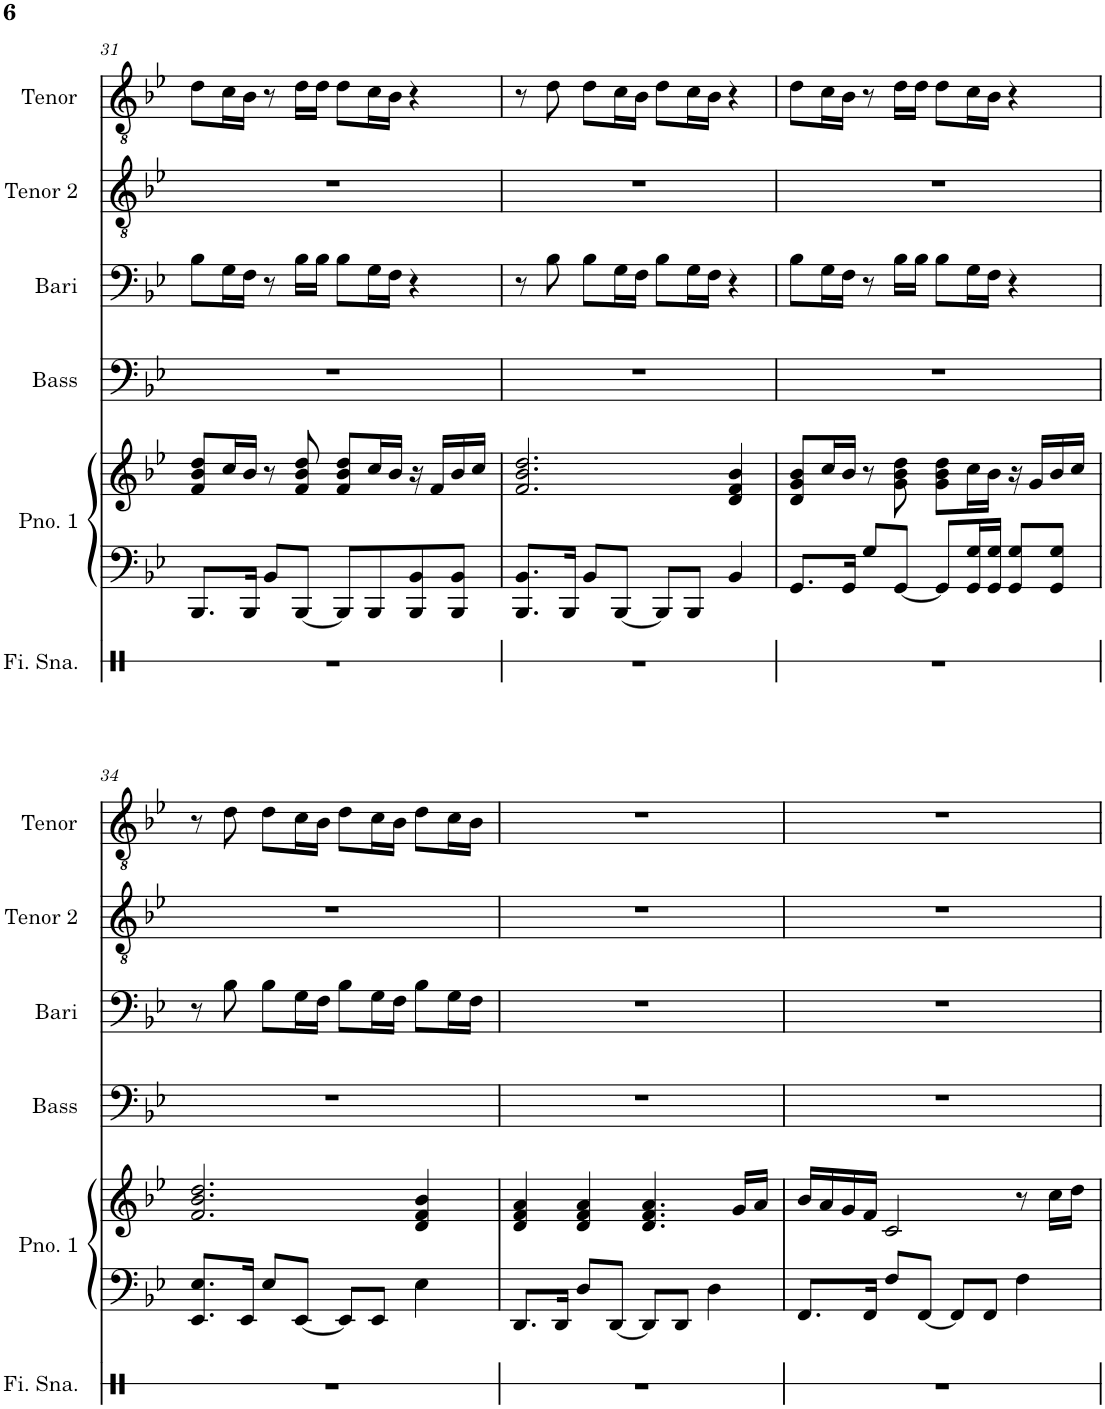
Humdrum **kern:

**kern	**kern	**kern	**kern	**kern	**kern	**kern
*part6	*part5	*part5	*part4	*part3	*part2	*part1
*staff7	*staff6	*staff5	*staff4	*staff3	*staff2	*staff1
*I"Finger Snap	*I"Piano 1	*	*I"Bass	*I"Baritone	*I"Tenor 2	*I"Tenor
*I'Fi. Sna.	*I'Pno. 1	*	*I'Bass	*I'Bari	*I'Tenor 2	*I'Tenor
!!LO:PB:g=z
*clefX	*clefF4	*clefG2	*clefF4	*clefF4	*clefGv2	*clefGv2
*k[]	*k[b-e-]	*k[b-e-]	*k[b-e-]	*k[b-e-]	*k[b-e-]	*k[b-e-]
*M4/4	*M4/4	*M4/4	*M4/4	*M4/4	*M4/4	*M4/4
=31	=31	=31	=31	=31	=31	=31
1r	8.BBB-/L	8f/ 8b-/ 8dd/L	1r	8B-\L	1r	8d\L
.	.	16cc/L	.	16G\L	.	16c\L
.	16BBB-/Jk	16b-/JJ	.	16F\JJ	.	16B-\JJ
.	8BB-/L	8r	.	8r	.	8r
.	[8BBB-/J	8f/ 8b-/ 8dd/	.	16B-\LL	.	16d\LL
.	.	.	.	16B-\JJ	.	16d\JJ
.	8BBB-/L]	8f/ 8b-/ 8dd/L	.	8B-\L	.	8d\L
.	8BBB-/	16cc/L	.	16G\L	.	16c\L
.	.	16b-/JJ	.	16F\JJ	.	16B-\JJ
.	8BBB-/ 8BB-/	16r	.	4r	.	4r
.	.	16f/LL	.	.	.	.
.	8BBB-/ 8BB-/J	16b-/	.	.	.	.
.	.	16cc/JJ	.	.	.	.
=32	=32	=32	=32	=32	=32	=32
1r	8.BBB-/ 8.BB-/L	2.f/ 2.b-/ 2.dd/	1r	8r	1r	8r
.	.	.	.	8B-\	.	8d\
.	16BBB-/Jk	.	.	.	.	.
.	8BB-/L	.	.	8B-\L	.	8d\L
.	[8BBB-/J	.	.	16G\L	.	16c\L
.	.	.	.	16F\JJ	.	16B-\JJ
.	8BBB-/L]	.	.	8B-\L	.	8d\L
.	8BBB-/J	.	.	16G\L	.	16c\L
.	.	.	.	16F\JJ	.	16B-\JJ
.	4BB-/	4d/ 4f/ 4b-/	.	4r	.	4r
=33	=33	=33	=33	=33	=33	=33
1r	8.GG/L	8d/ 8g/ 8b-/L	1r	8B-\L	1r	8d\L
.	.	16cc/L	.	16G\L	.	16c\L
.	16GG/Jk	16b-/JJ	.	16F\JJ	.	16B-\JJ
.	8G/L	8r	.	8r	.	8r
.	[8GG/J	8g\ 8b-\ 8dd\	.	16B-\LL	.	16d\LL
.	.	.	.	16B-\JJ	.	16d\JJ
.	8GG/L]	8g\ 8b-\ 8dd\L	.	8B-\L	.	8d\L
.	16GG/ 16G/L	16cc\L	.	16G\L	.	16c\L
.	16GG/ 16G/JJ	16b-\JJ	.	16F\JJ	.	16B-\JJ
.	8GG/ 8G/L	16r	.	4r	.	4r
.	.	16g/LL	.	.	.	.
.	8GG/ 8G/J	16b-/	.	.	.	.
.	.	16cc/JJ	.	.	.	.
!!LO:LB:g=z
=34	=34	=34	=34	=34	=34	=34
1r	8.EE-/ 8.E-/L	2.f/ 2.b-/ 2.dd/	1r	8r	1r	8r
.	.	.	.	8B-\	.	8d\
.	16EE-/Jk	.	.	.	.	.
.	8E-/L	.	.	8B-\L	.	8d\L
.	[8EE-/J	.	.	16G\L	.	16c\L
.	.	.	.	16F\JJ	.	16B-\JJ
.	8EE-/L]	.	.	8B-\L	.	8d\L
.	8EE-/J	.	.	16G\L	.	16c\L
.	.	.	.	16F\JJ	.	16B-\JJ
.	4E-\	4d/ 4f/ 4b-/	.	8B-\L	.	8d\L
.	.	.	.	16G\L	.	16c\L
.	.	.	.	16F\JJ	.	16B-\JJ
=35	=35	=35	=35	=35	=35	=35
1r	8.DD/L	4d/ 4f/ 4a/	1r	1r	1r	1r
.	16DD/Jk	.	.	.	.	.
.	8D/L	4d/ 4f/ 4a/	.	.	.	.
.	[8DD/J	.	.	.	.	.
.	8DD/L]	4.d/ 4.f/ 4.a/	.	.	.	.
.	8DD/J	.	.	.	.	.
.	4D\	.	.	.	.	.
.	.	16g/LL	.	.	.	.
.	.	16a/JJ	.	.	.	.
=36	=36	=36	=36	=36	=36	=36
1r	8.FF/L	16b-/LL	1r	1r	1r	1r
.	.	16a/	.	.	.	.
.	.	16g/	.	.	.	.
.	16FF/Jk	16f/JJ	.	.	.	.
.	8F/L	2c/	.	.	.	.
.	[8FF/J	.	.	.	.	.
.	8FF/L]	.	.	.	.	.
.	8FF/J	.	.	.	.	.
.	4F\	8r	.	.	.	.
.	.	16cc\LL	.	.	.	.
.	.	16dd\JJ	.	.	.	.
=	=	=	=	=	=	=
*-	*-	*-	*-	*-	*-	*-
